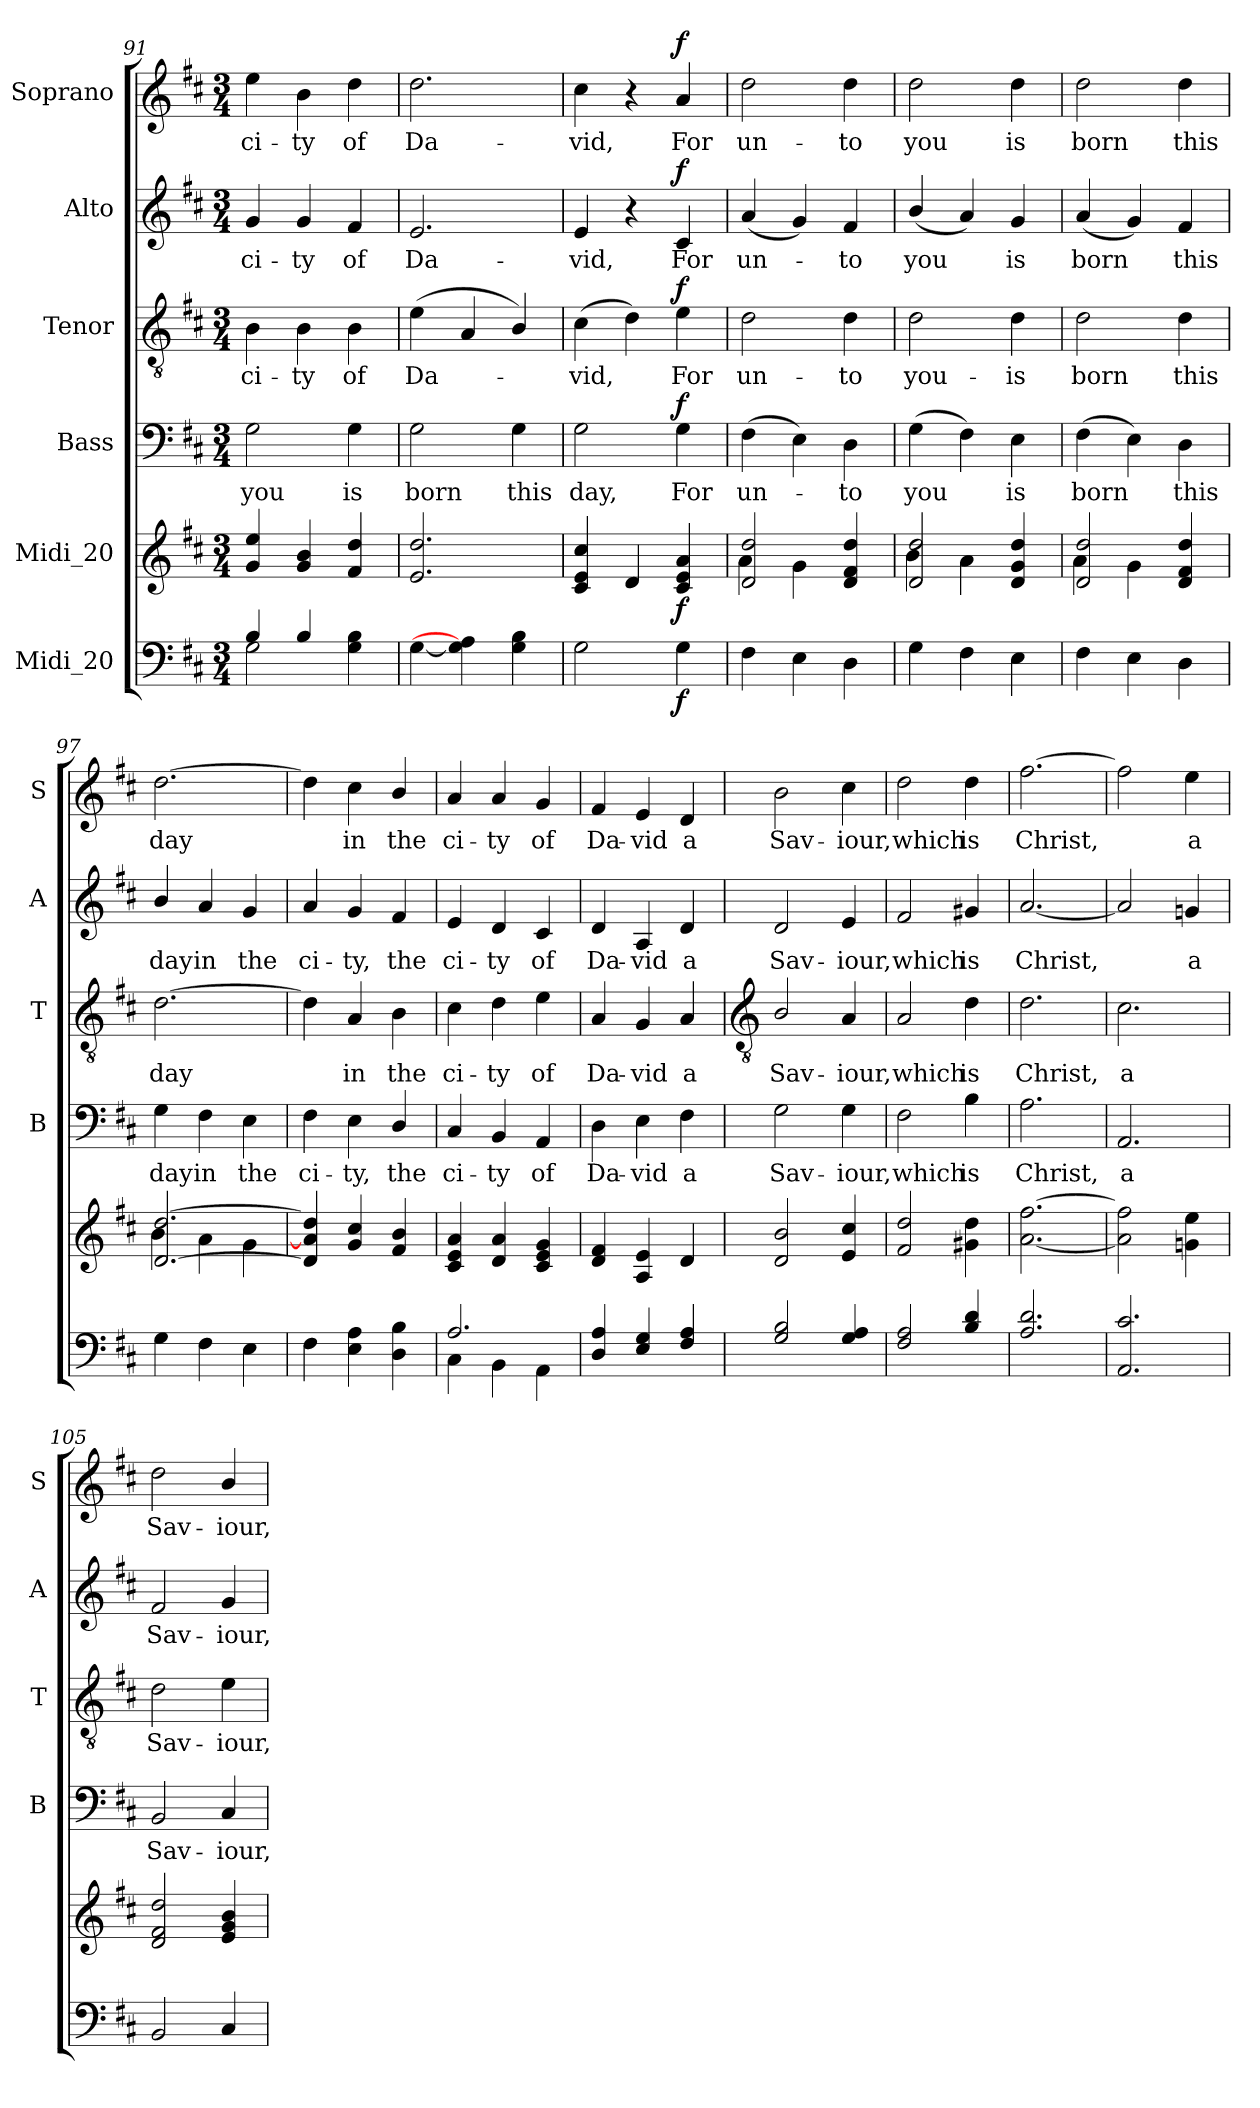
**kern	**dynam	**kern	**dynam	**kern	**text	**dynam	**kern	**text	**dynam	**kern	**text	**dynam	**kern	**text	**dynam
*part6	*part6	*part5	*part5	*part4	*part4	*part4	*part3	*part3	*part3	*part2	*part2	*part2	*part1	*part1	*part1
*staff6	*staff6	*staff5	*staff5	*staff4	*staff4	*staff4	*staff3	*staff3	*staff3	*staff2	*staff2	*staff2	*staff1	*staff1	*staff1
*I"Midi_20	*	*I"Midi_20	*	*I"Bass	*	*	*I"Tenor	*	*	*I"Alto	*	*	*I"Soprano	*	*
*	*	*	*	*I'B	*	*	*I'T	*	*	*I'A	*	*	*I'S	*	*
!!LO:LB:g=z
*clefF4	*	*clefG2	*	*clefF4	*	*	*clefGv2	*	*	*clefG2	*	*	*clefG2	*	*
*k[f#c#]	*	*k[f#c#]	*	*k[f#c#]	*	*	*k[f#c#]	*	*	*k[f#c#]	*	*	*k[f#c#]	*	*
*D:	*	*D:	*	*D:	*	*	*D:	*	*	*D:	*	*	*D:	*	*
*M3/4	*	*M3/4	*	*M3/4	*	*	*M3/4	*	*	*M3/4	*	*	*M3/4	*	*
=91	=91	=91	=91	=91	=91	=91	=91	=91	=91	=91	=91	=91	=91	=91	=91
*^	*	*^	*	*	*	*	*	*	*	*	*	*	*	*	*
!	!	!	!	!	!	!	!LO:LY:b	!	!	!LO:LY:b	!	!	!LO:LY:b	!	!	!LO:LY:b	!
4B/	2G\	.	4g 4ee	2.ryy	.	2G	you	.	4B	ci-	.	4g	ci-	.	4ee	ci-	.
!	!	!	!	!	!	!	!	!	!	!LO:LY:b	!	!	!LO:LY:b	!	!	!LO:LY:b	!
4B/	.	.	4g 4b	.	.	.	.	.	4B	-ty	.	4g	-ty	.	4b	-ty	.
!	!	!	!	!	!	!	!LO:LY:b	!	!	!LO:LY:b	!	!	!LO:LY:b	!	!	!LO:LY:b	!
4ryy	4G\ 4B\	.	4f# 4dd	.	.	4G	is	.	4B	of	.	4f#	of	.	4dd	of	.
=92	=92	=92	=92	=92	=92	=92	=92	=92	=92	=92	=92	=92	=92	=92	=92	=92	=92
!	!	!	!	!	!	!	!LO:LY:b	!	!	!LO:LY:b	!	!	!LO:LY:b	!	!	!LO:LY:b	!
2.ryy	[4G\	.	2.e 2.dd	2.ryy	.	2G	born	.	(<4e	Da-	.	2.e	Da-	.	2.dd	Da-	.
.	4G\] 4A\]	.	.	.	.	.	.	.	4A	.	.	.	.	.	.	.	.
!	!	!	!	!	!	!	!LO:LY:b	!	!	!	!	!	!	!	!	!	!
.	4G\ 4B\	.	.	.	.	4G	this	.	4B/)	.	.	.	.	.	.	.	.
=93	=93	=93	=93	=93	=93	=93	=93	=93	=93	=93	=93	=93	=93	=93	=93	=93	=93
!	!	!	!	!	!	!	!LO:LY:b	!	!	!LO:LY:b	!	!	!LO:LY:b	!	!	!LO:LY:b	!
2ryy	2G\	.	4c# 4e 4cc#	2.ryy	.	2G	day,	.	(>4c#	vid,	.	4e	-vid,	.	4cc#	-vid,	.
.	.	.	4d	.	.	.	.	.	4d)	.	.	4r	.	.	4r	.	.
!	!	!LO:DY:b	!	!	!LO:DY:b	!	!LO:LY:b	!LO:DY:b	!	!LO:LY:b	!LO:DY:b	!	!LO:LY:b	!LO:DY:b	!	!LO:LY:b	!LO:DY:b
4ryy	4G\	f	4c# 4e 4a	.	f	4G	For	f	4e	For	f	4c#	For	f	4a	For	f
=94	=94	=94	=94	=94	=94	=94	=94	=94	=94	=94	=94	=94	=94	=94	=94	=94	=94
!	!	!	!	!	!	!	!LO:LY:b	!	!	!LO:LY:b	!	!	!LO:LY:b	!	!	!LO:LY:b	!
2.ryy	4F#\	.	2d/ 2dd/	4a\	.	(>4F#	un-	.	2d	un-	.	(<4a	un-	.	2dd	un-	.
.	4E\	.	.	4g\	.	4E)	.	.	.	.	.	4g)	.	.	.	.	.
!	!	!	!	!	!	!	!LO:LY:b	!	!	!LO:LY:b	!	!	!LO:LY:b	!	!	!LO:LY:b	!
.	4D\	.	4d 4f# 4dd	4ryy	.	4D	to	.	4d	-to	.	4f#	to	.	4dd	-to	.
=95	=95	=95	=95	=95	=95	=95	=95	=95	=95	=95	=95	=95	=95	=95	=95	=95	=95
!	!	!	!	!	!	!	!LO:LY:b	!	!	!LO:LY:b	!	!	!LO:LY:b	!	!	!LO:LY:b	!
2.ryy	4G\	.	2d/ 2dd/	4b\	.	(>4G	you	.	2d	you-	.	(<4b/	you	.	2dd	you	.
.	4F#\	.	.	4a\	.	4F#)	.	.	.	.	.	4a)	.	.	.	.	.
!	!	!	!	!	!	!	!LO:LY:b	!	!	!LO:LY:b	!	!	!LO:LY:b	!	!	!LO:LY:b	!
.	4E\	.	4d 4g 4dd	4ryy	.	4E	is	.	4d	-is	.	4g	is	.	4dd	is	.
=96	=96	=96	=96	=96	=96	=96	=96	=96	=96	=96	=96	=96	=96	=96	=96	=96	=96
!	!	!	!	!	!	!	!LO:LY:b	!	!	!LO:LY:b	!	!	!LO:LY:b	!	!	!LO:LY:b	!
2.ryy	4F#\	.	2d/ 2dd/	4a\	.	(>4F#	born	.	2d	born	.	(<4a	born	.	2dd	born	.
.	4E\	.	.	4g\	.	4E)	.	.	.	.	.	4g)	.	.	.	.	.
!	!	!	!	!	!	!	!LO:LY:b	!	!	!LO:LY:b	!	!	!LO:LY:b	!	!	!LO:LY:b	!
.	4D\	.	4d 4f# 4dd	4ryy	.	4D	this	.	4d	this	.	4f#	this	.	4dd	this	.
=97	=97	=97	=97	=97	=97	=97	=97	=97	=97	=97	=97	=97	=97	=97	=97	=97	=97
!	!	!	!	!	!	!	!LO:LY:b	!	!	!LO:LY:b	!	!	!LO:LY:b	!	!	!LO:LY:b	!
2.ryy	4G\	.	[2.d/ [2.dd/	4b\	.	4G	day	.	[2.d	day	.	4b/	day	.	[2.dd	day	.
!	!	!	!	!	!	!	!LO:LY:b	!	!	!	!	!	!LO:LY:b	!	!	!	!
.	4F#\	.	.	4a\	.	4F#	in	.	.	.	.	4a	in	.	.	.	.
!	!	!	!	!	!	!	!LO:LY:b	!	!	!	!	!	!LO:LY:b	!	!	!	!
.	4E\	.	.	4g\	.	4E	the	.	.	.	.	4g	the	.	.	.	.
=98	=98	=98	=98	=98	=98	=98	=98	=98	=98	=98	=98	=98	=98	=98	=98	=98	=98
!	!	!	!	!	!	!	!LO:LY:b	!	!	!	!	!	!LO:LY:b	!	!	!	!
2.ryy	4F#\	.	4d] 4a] 4dd]	2.ryy	.	4F#	ci-	.	4d]	.	.	4a	ci-	.	4dd]	.	.
!	!	!	!	!	!	!	!LO:LY:b	!	!	!LO:LY:b	!	!	!LO:LY:b	!	!	!LO:LY:b	!
.	4E\ 4A\	.	4g 4cc#	.	.	4E	-ty,	.	4A	in	.	4g	-ty,	.	4cc#	in	.
!	!	!	!	!	!	!	!LO:LY:b	!	!	!LO:LY:b	!	!	!LO:LY:b	!	!	!LO:LY:b	!
.	4D\ 4B\	.	4f#/ 4b/	.	.	4D/	the	.	4B	the	.	4f#	the	.	4b/	the	.
=99	=99	=99	=99	=99	=99	=99	=99	=99	=99	=99	=99	=99	=99	=99	=99	=99	=99
!	!	!	!	!	!	!	!LO:LY:b	!	!	!LO:LY:b	!	!	!LO:LY:b	!	!	!LO:LY:b	!
2.A/	4C#\	.	4c# 4e 4a	2.ryy	.	4C#	ci-	.	4c#	ci-	.	4e	ci-	.	4a	ci-	.
!	!	!	!	!	!	!	!LO:LY:b	!	!	!LO:LY:b	!	!	!LO:LY:b	!	!	!LO:LY:b	!
.	4BB\	.	4d 4a	.	.	4BB	-ty	.	4d	-ty	.	4d	-ty	.	4a	-ty	.
!	!	!	!	!	!	!	!LO:LY:b	!	!	!LO:LY:b	!	!	!LO:LY:b	!	!	!LO:LY:b	!
.	4AA\	.	4c# 4e 4g	.	.	4AA	of	.	4e	of	.	4c#	of	.	4g	of	.
=100	=100	=100	=100	=100	=100	=100	=100	=100	=100	=100	=100	=100	=100	=100	=100	=100	=100
!	!	!	!	!	!	!	!LO:LY:b	!	!	!LO:LY:b	!	!	!LO:LY:b	!	!	!LO:LY:b	!
4D 4A	2.ryy	.	4d 4f#	2.ryy	.	4D	Da-	.	4A	Da-	.	4d	Da-	.	4f#	Da-	.
!	!	!	!	!	!	!	!LO:LY:b	!	!	!LO:LY:b	!	!	!LO:LY:b	!	!	!LO:LY:b	!
4E 4G	.	.	4A 4e	.	.	4E	-vid	.	4G	-vid	.	4A	-vid	.	4e	-vid	.
!	!	!	!	!	!	!	!LO:LY:b	!	!	!LO:LY:b	!	!	!LO:LY:b	!	!	!LO:LY:b	!
4F# 4A	.	.	4d	.	.	4F#	a	.	4A	a	.	4d	a	.	4d	a	.
*	*	*	*v	*v	*	*	*	*	*	*	*	*	*	*	*	*	*
!!LO:LB:g=z
=101	=101	=101	=101	=101	=101	=101	=101	=101	=101	=101	=101	=101	=101	=101	=101	=101
*	*	*	*	*	*	*	*	*clefGv2	*	*	*	*	*	*	*	*
!	!	!	!	!	!	!LO:LY:b	!	!	!LO:LY:b	!	!	!LO:LY:b	!	!	!LO:LY:b	!
2G 2B	2.ryy	.	2d 2b	.	2G	Sav-	.	2B/	Sav-	.	2d	Sav-	.	2b	Sav-	.
!	!	!	!	!	!	!LO:LY:b	!	!	!LO:LY:b	!	!	!LO:LY:b	!	!	!LO:LY:b	!
4G 4A	.	.	4e 4cc#	.	4G	-iour,	.	4A	-iour,	.	4e	-iour,	.	4cc#	-iour,	.
=102	=102	=102	=102	=102	=102	=102	=102	=102	=102	=102	=102	=102	=102	=102	=102	=102
!	!	!	!	!	!	!LO:LY:b	!	!	!LO:LY:b	!	!	!LO:LY:b	!	!	!LO:LY:b	!
2F# 2A	2.ryy	.	2f# 2dd	.	2F#	which	.	2A	which	.	2f#	which	.	2dd	which	.
!	!	!	!	!	!	!LO:LY:b	!	!	!LO:LY:b	!	!	!LO:LY:b	!	!	!LO:LY:b	!
4B 4d	.	.	4g#X 4dd	.	4B	is	.	4d	is	.	4g#X	is	.	4dd	is	.
=103	=103	=103	=103	=103	=103	=103	=103	=103	=103	=103	=103	=103	=103	=103	=103	=103
!	!	!	!	!	!	!LO:LY:b	!	!	!LO:LY:b	!	!	!LO:LY:b	!	!	!LO:LY:b	!
2.A 2.d	2.ryy	.	[2.a [2.ff#	.	2.A	Christ,	.	2.d	Christ,	.	[2.a	Christ,	.	[2.ff#	Christ,	.
=104	=104	=104	=104	=104	=104	=104	=104	=104	=104	=104	=104	=104	=104	=104	=104	=104
!	!	!	!	!	!	!LO:LY:b	!	!	!LO:LY:b	!	!	!	!	!	!	!
2.AA 2.c#	2.ryy	.	2a] 2ff#]	.	2.AA	a	.	2.c#	a	.	2a]	.	.	2ff#]	.	.
!	!	!	!	!	!	!	!	!	!	!	!	!LO:LY:b	!	!	!LO:LY:b	!
.	.	.	4gn 4ee	.	.	.	.	.	.	.	4gn	a	.	4ee	a	.
=105	=105	=105	=105	=105	=105	=105	=105	=105	=105	=105	=105	=105	=105	=105	=105	=105
!	!	!	!	!	!	!LO:LY:b	!	!	!LO:LY:b	!	!	!LO:LY:b	!	!	!LO:LY:b	!
2BB	2.ryy	.	2d 2f# 2dd	.	2BB	Sav-	.	2d	Sav-	.	2f#	Sav-	.	2dd	Sav-	.
!	!	!	!	!	!	!LO:LY:b	!	!	!LO:LY:b	!	!	!LO:LY:b	!	!	!LO:LY:b	!
4C#	.	.	4e/ 4g/ 4b/	.	4C#	-iour,	.	4e	-iour,	.	4g	-iour,	.	4b/	-iour,	.
*v	*v	*	*	*	*	*	*	*	*	*	*	*	*	*	*	*
=	=	=	=	=	=	=	=	=	=	=	=	=	=	=	=
*-	*-	*-	*-	*-	*-	*-	*-	*-	*-	*-	*-	*-	*-	*-	*-
